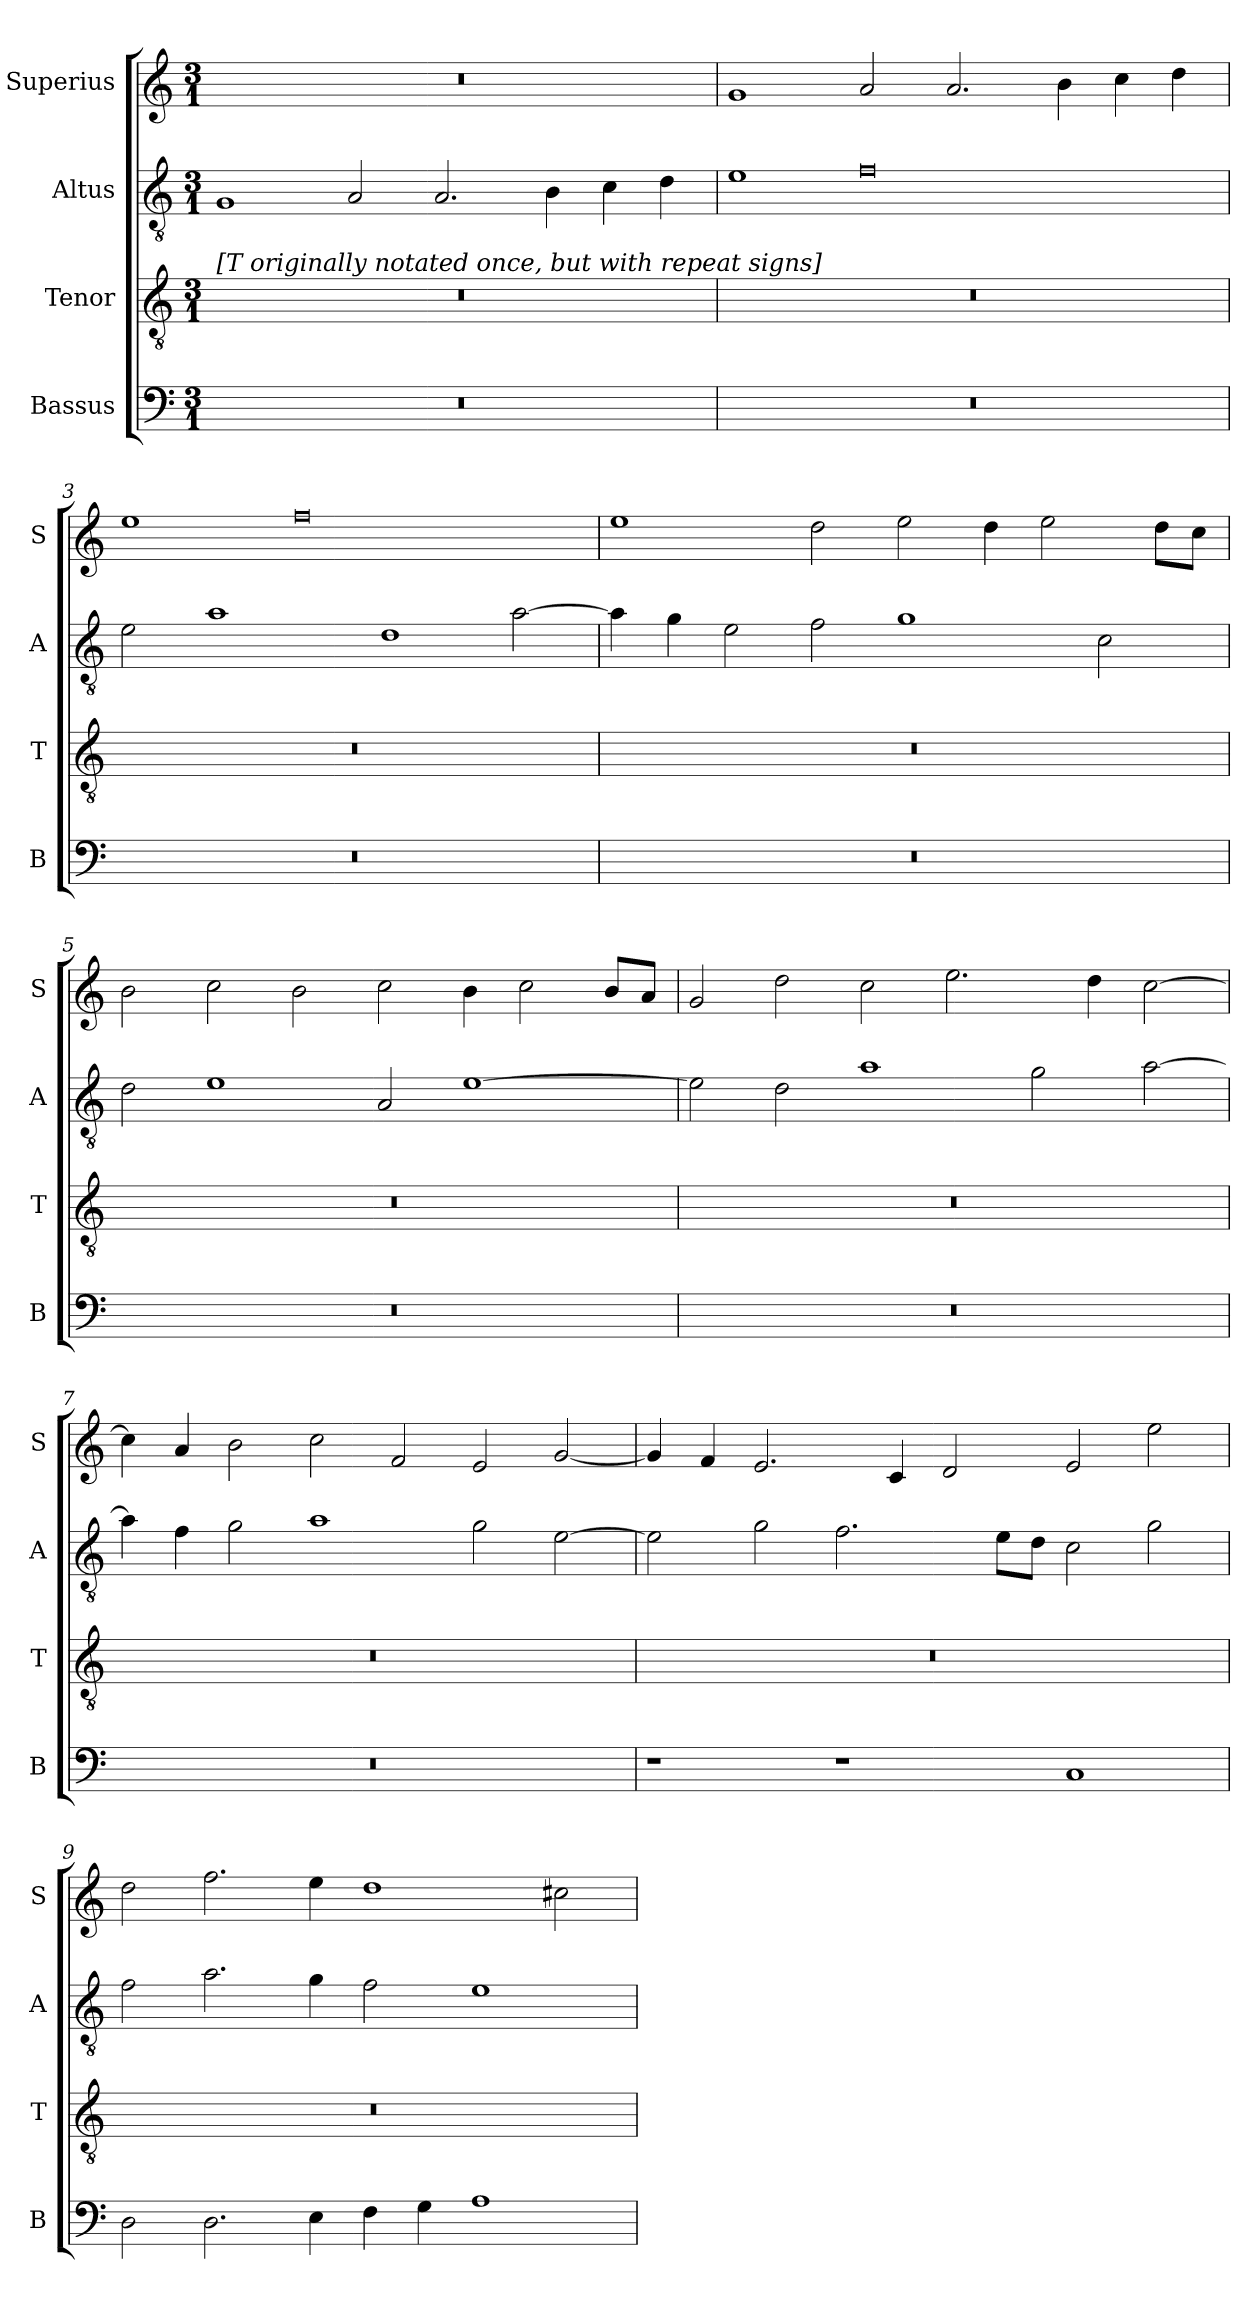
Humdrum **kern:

**kern	**kern	**kern	**kern
*part4	*part3	*part2	*part1
*staff4	*staff3	*staff2	*staff1
*I"Bassus	*I"Tenor	*I"Altus	*I"Superius
*I'B	*I'T	*I'A	*I'S
*clefF4	*clefGv2	*clefGv2	*clefG2
*k[]	*k[]	*k[]	*k[]
*M3/1	*M3/1	*M3/1	*M3/1
=1	=1	=1	=1
!	!LO:TX:a:t=[T originally notated once, but with repeat signs]	!	!
0.r	0.r	1G	0.r
.	.	2A/	.
.	.	2.A/	.
.	.	4B\	.
.	.	4c\	.
.	.	4d\	.
=2	=2	=2	=2
0.r	0.r	1e	1g
.	.	0f	2a/
.	.	.	2.a/
.	.	.	4b\
.	.	.	4cc\
.	.	.	4dd\
=3	=3	=3	=3
0.r	0.r	2e\	1ee
.	.	1a	.
.	.	.	0ff
.	.	1d	.
.	.	[2a\	.
=4	=4	=4	=4
0.r	0.r	4a\]	1ee
.	.	4g\	.
.	.	2e\	.
.	.	2f\	2dd\
.	.	1g	2ee\
.	.	.	4dd\
.	.	.	2ee\
.	.	2c\	.
.	.	.	8dd\L
.	.	.	8cc\J
=5	=5	=5	=5
0.r	0.r	2d\	2b\
.	.	1e	2cc\
.	.	.	2b\
.	.	2A/	2cc\
.	.	[1e	4b\
.	.	.	2cc\
.	.	.	8b/L
.	.	.	8a/J
=6	=6	=6	=6
0.r	0.r	2e\]	2g/
.	.	2d\	2dd\
.	.	1a	2cc\
.	.	.	2.ee\
.	.	2g\	.
.	.	.	4dd\
.	.	[2a\	[2cc\
=7	=7	=7	=7
0.r	0.r	4a\]	4cc\]
.	.	4f\	4a/
.	.	2g\	2b\
.	.	1a	2cc\
.	.	.	2f/
.	.	2g\	2e/
.	.	[2e\	[2g/
=8	=8	=8	=8
1r	0.r	2e\]	4g/]
.	.	.	4f/
.	.	2g\	2.e/
1r	.	2.f\	.
.	.	.	4c/
.	.	.	2d/
.	.	8e\L	.
.	.	8d\J	.
1C	.	2c\	2e/
.	.	2g\	2ee\
=9	=9	=9	=9
2D\	0.r	2f\	2dd\
2.D\	.	2.a\	2.ff\
4E\	.	4g\	4ee\
4F\	.	2f\	1dd
4G\	.	.	.
1A	.	1e	.
.	.	.	2cc#X\
=	=	=	=
*-	*-	*-	*-
